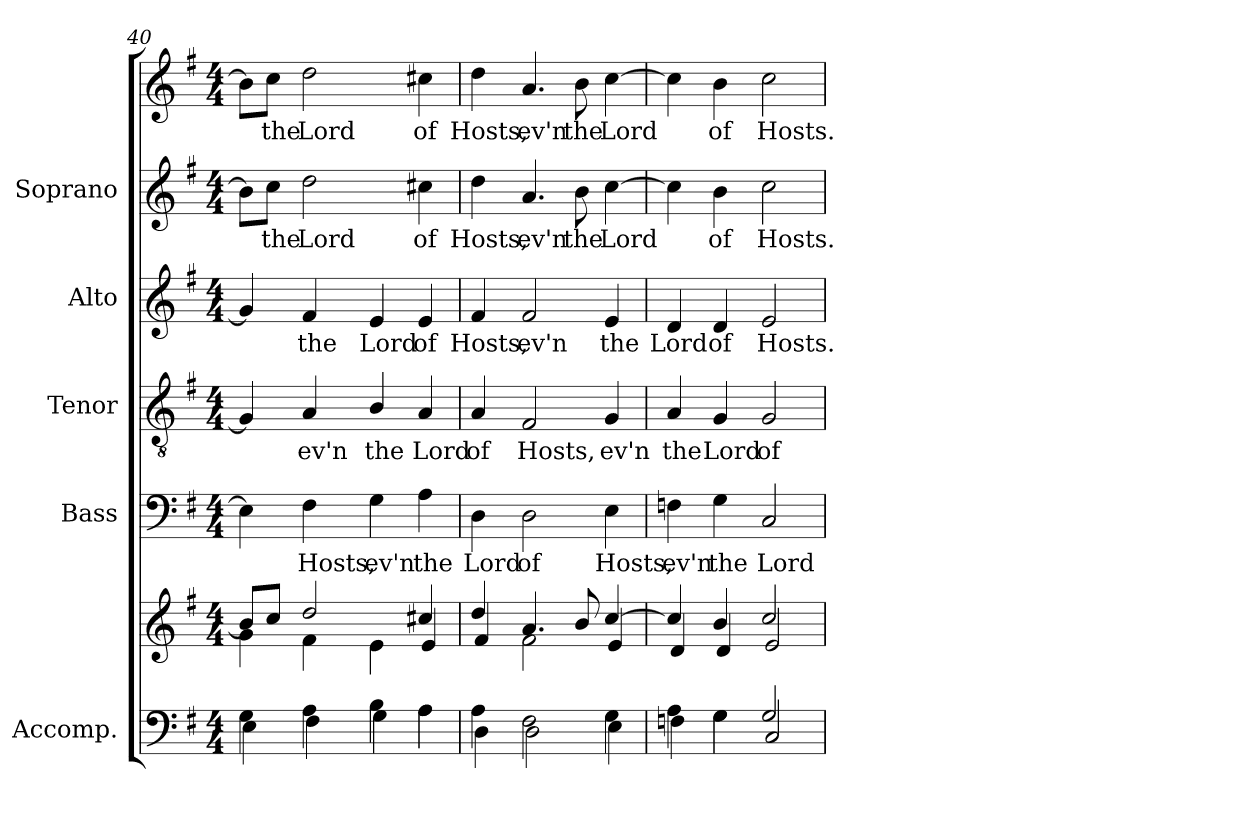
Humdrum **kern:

**kern	**kern	**kern	**text	**kern	**text	**kern	**text	**kern	**text	**kern	**text
*part5	*part5	*part4	*part4	*part3	*part3	*part2	*part2	*part1	*part1	*part1	*part1
*staff7	*staff6	*staff5	*staff5	*staff4	*staff4	*staff3	*staff3	*staff2	*staff2	*staff1	*staff1
*I"Accomp.	*	*I"Bass	*	*I"Tenor	*	*I"Alto	*	*I"Soprano	*	*	*
*	*	*I'B	*	*I'T	*	*I'A	*	*I'S	*	*	*
*clefF4	*clefG2	*clefF4	*	*clefGv2	*	*clefG2	*	*clefG2	*	*clefG2	*
*k[f#]	*k[f#]	*k[f#]	*	*k[f#]	*	*k[f#]	*	*k[f#]	*	*k[f#]	*
*G:	*G:	*G:	*	*G:	*	*G:	*	*G:	*	*G:	*
*M4/4	*M4/4	*M4/4	*	*M4/4	*	*M4/4	*	*M4/4	*	*M4/4	*
=40	=40	=40	=40	=40	=40	=40	=40	=40	=40	=40	=40
*^	*^	*	*	*	*	*	*	*	*	*	*
*	*	*	*^	*	*	*	*	*	*	*	*	*	*
4G\	4E\	8b/L]	4g\	1ryy	4E\]	.	4G/]	.	4g/]	.	8b\L]	.	8b\L]	.
!	!	!	!	!	!	!	!	!	!	!	!	!LO:LY:b	!	!LO:LY:b
.	.	8cc/J	.	.	.	.	.	.	.	.	8cc\J	the	8cc\J	the
!	!	!	!	!	!	!LO:LY:b	!	!LO:LY:b	!	!LO:LY:b	!	!LO:LY:b	!	!LO:LY:b
4A\	4F#\	2dd/	4f#\	.	4F#\	Hosts,	4A/	ev'n	4f#/	the	2dd\	Lord	2dd\	Lord
!	!	!	!	!	!	!LO:LY:b	!	!LO:LY:b	!	!LO:LY:b	!	!	!	!
4B\	4G\	.	4e\	.	4G\	ev'n	4B/	the	4e/	Lord	.	.	.	.
!	!	!	!	!	!	!LO:LY:b	!	!LO:LY:b	!	!LO:LY:b	!	!LO:LY:b	!	!LO:LY:b
4A\	4A\	4cc#X/	4e/	.	4A\	the	4A/	Lord	4e/	of	4cc#X\	of	4cc#X\	of
=41	=41	=41	=41	=41	=41	=41	=41	=41	=41	=41	=41	=41	=41	=41
!	!	!	!	!	!	!LO:LY:b	!	!LO:LY:b	!	!LO:LY:b	!	!LO:LY:b	!	!LO:LY:b
4A\	4D\	4dd/	4f#/	1ryy	4D\	Lord	4A/	of	4f#/	Hosts,	4dd\	Hosts,	4dd\	Hosts,
!	!	!	!	!	!	!LO:LY:b	!	!LO:LY:b	!	!LO:LY:b	!	!LO:LY:b	!	!LO:LY:b
2F#\	2D\	4.a/	2f#\	.	2D\	of	2F#/	Hosts,	2f#/	ev'n	4.a/	ev'n	4.a/	ev'n
!	!	!	!	!	!	!	!	!	!	!	!	!LO:LY:b	!	!LO:LY:b
.	.	8b/	.	.	.	.	.	.	.	.	8b\	the	8b\	the
!	!	!	!	!	!	!LO:LY:b	!	!LO:LY:b	!	!LO:LY:b	!	!LO:LY:b	!	!LO:LY:b
4G\	4E\	[>4cc/	4e/	.	4E\	Hosts,	4G/	ev'n	4e/	the	[4cc\	Lord	[4cc\	Lord
!!LO:LB:g=z
=42	=42	=42	=42	=42	=42	=42	=42	=42	=42	=42	=42	=42	=42	=42
!	!	!	!	!	!	!LO:LY:b	!	!LO:LY:b	!	!LO:LY:b	!	!	!	!
4A\	4Fn\	4cc/]	4d/	1ryy	4Fn\	ev'n	4A/	the	4d/	Lord	4cc\]	.	4cc\]	.
!	!	!	!	!	!	!LO:LY:b	!	!LO:LY:b	!	!LO:LY:b	!	!LO:LY:b	!	!LO:LY:b
4G\	4G\	4b/	4d/	.	4G\	the	4G/	Lord	4d/	of	4b\	of	4b\	of
!	!	!	!	!	!	!LO:LY:b	!	!LO:LY:b	!	!LO:LY:b	!	!LO:LY:b	!	!LO:LY:b
2G/	2C/	2cc/	2e/	.	2C/	Lord	2G/	of	2e/	Hosts.	2cc\	Hosts.	2cc\	Hosts.
*v	*v	*	*	*	*	*	*	*	*	*	*	*	*	*
*	*v	*v	*v	*	*	*	*	*	*	*	*	*	*
=	=	=	=	=	=	=	=	=	=	=	=
*-	*-	*-	*-	*-	*-	*-	*-	*-	*-	*-	*-
